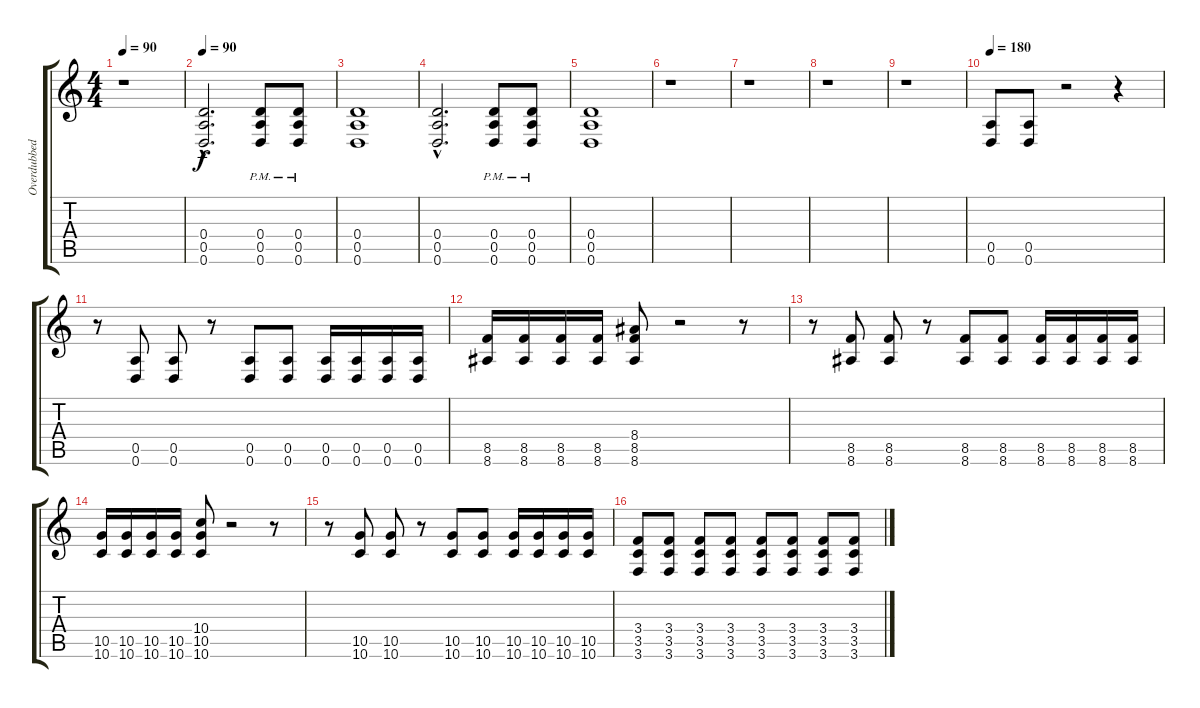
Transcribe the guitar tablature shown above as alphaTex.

\track ("Overdubbed Guitar" "Overdubbed") {instrument distortionguitar}
\staff {score tabs}
\tuning (E4 B3 G3 D3 A2 D2) {hide}
\ts (4 4)
\tempo 90
\clef g2
\ks c
r.1{dy f} |
\tempo 90
(0.4{hac} 0.5{hac} 0.6{hac}).2{d} (0.4{pm} 0.5{pm} 0.6{pm}).8 (0.4{pm} 0.5{pm} 0.6{pm}).8 |
(0.4 0.5 0.6).1 |
(0.4{hac} 0.5{hac} 0.6{hac}).2{d} (0.4{pm} 0.5{pm} 0.6{pm}).8 (0.4{pm} 0.5{pm} 0.6{pm}).8 |
(0.4 0.5 0.6).1 |
r.1 |
r.1 |
r.1 |
r.1 |
\tempo 180
(0.5 0.6).8 (0.5 0.6).8 r.2 r.4 |
r.8 (0.5 0.6).8 (0.5 0.6).8 r.8 (0.5 0.6).8 (0.5 0.6).8 (0.5 0.6).16 (0.5 0.6).16 (0.5 0.6).16 (0.5 0.6).16 |
(8.5 8.6).16 (8.5 8.6).16 (8.5 8.6).16 (8.5 8.6).16 (8.4 8.5 8.6).8 r.2 r.8 |
r.8 (8.5 8.6).8 (8.5 8.6).8 r.8 (8.5 8.6).8 (8.5 8.6).8 (8.5 8.6).16 (8.5 8.6).16 (8.5 8.6).16 (8.5 8.6).16 |
(10.5 10.6).16 (10.5 10.6).16 (10.5 10.6).16 (10.5 10.6).16 (10.4 10.5 10.6).8 r.2 r.8 |
r.8 (10.5 10.6).8 (10.5 10.6).8 r.8 (10.5 10.6).8 (10.5 10.6).8 (10.5 10.6).16 (10.5 10.6).16 (10.5 10.6).16 (10.5 10.6).16 |
(3.4 3.5 3.6).8 (3.4 3.5 3.6).8 (3.4 3.5 3.6).8 (3.4 3.5 3.6).8 (3.4 3.5 3.6).8 (3.4 3.5 3.6).8 (3.4 3.5 3.6).8 (3.4 3.5 3.6).8
